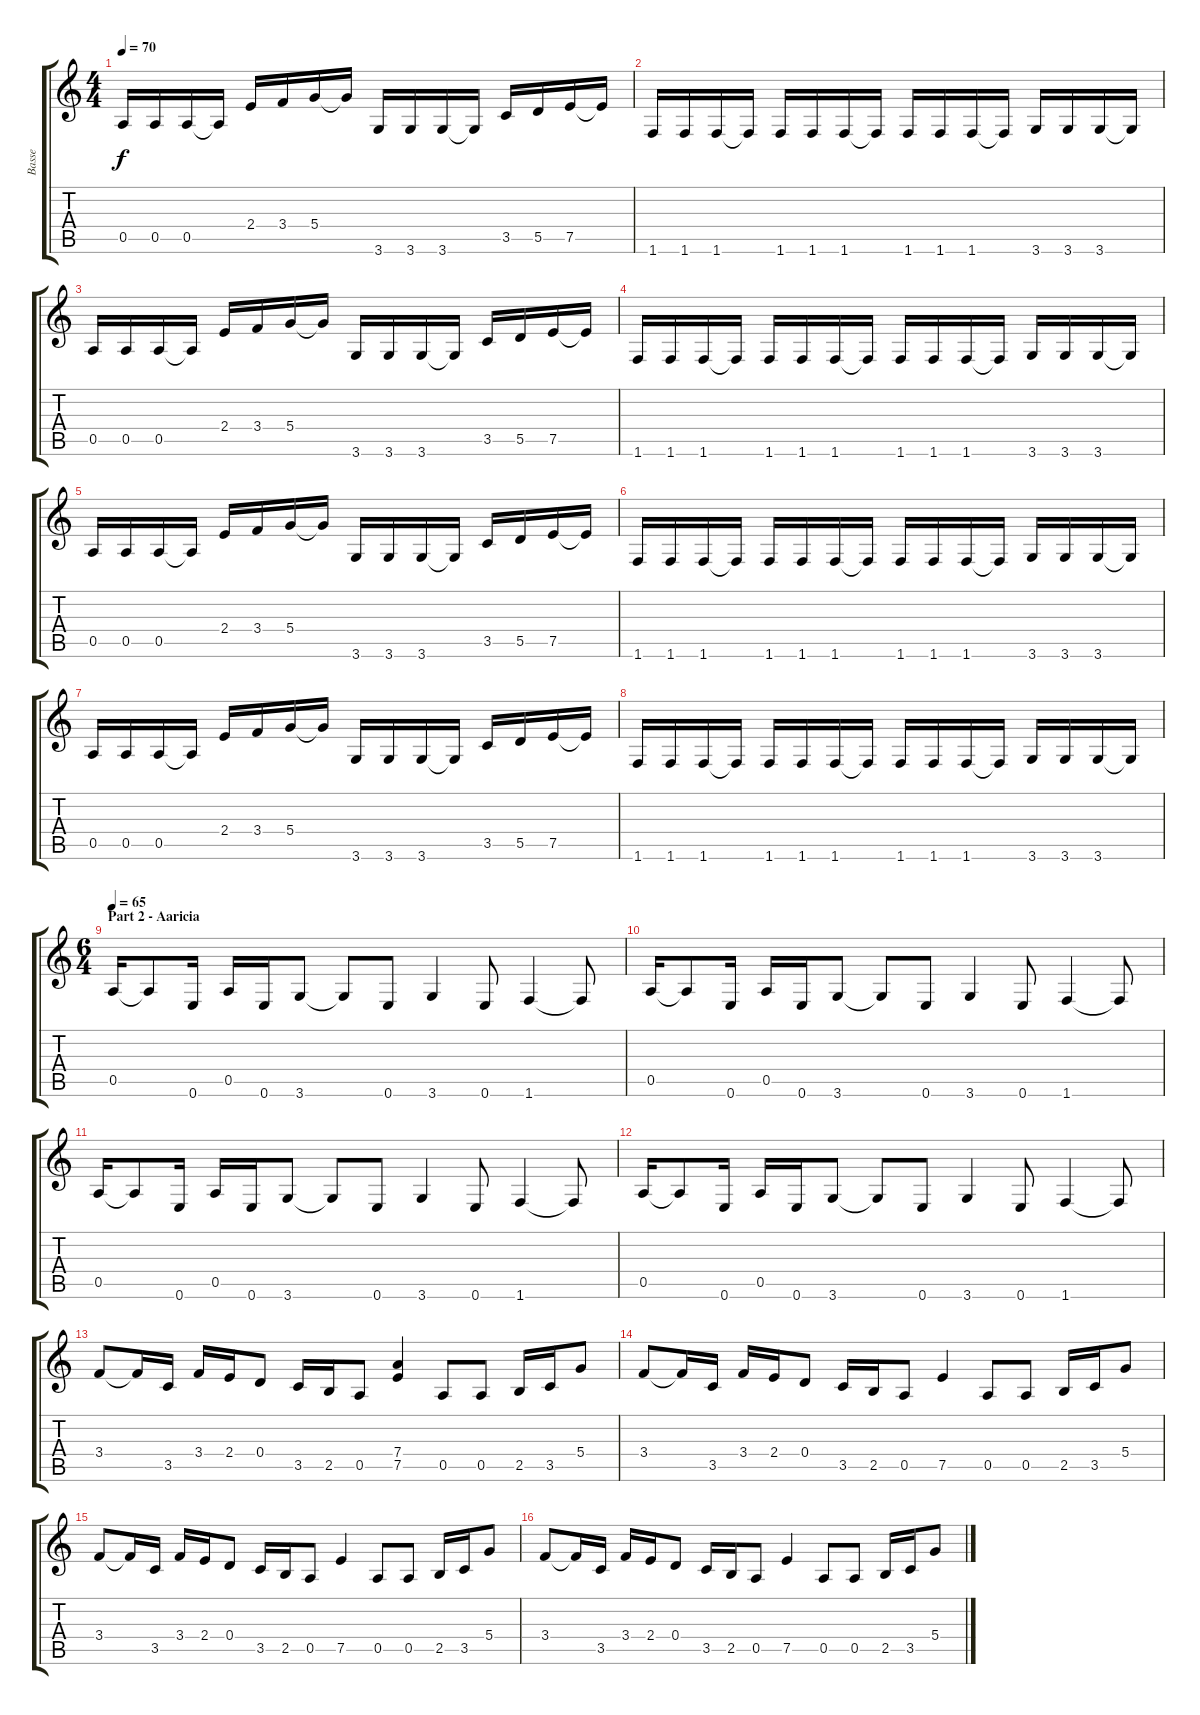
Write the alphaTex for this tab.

\track ("Basse" "Basse") {instrument electricbasspick}
\staff {score tabs}
\tuning (E4 B3 G3 D3 A2 E2) {hide}
\ts (4 4)
\tempo 70
\clef g2
\ks c
0.5.16{dy f} 0.5.16 0.5.16 0.5{t}.16 2.4.16 3.4.16 5.4.16 5.4{t}.16 3.6.16 3.6.16 3.6.16 3.6{t}.16 3.5.16 5.5.16 7.5.16 7.5{t}.16 |
1.6.16 1.6.16 1.6.16 1.6{t}.16 1.6.16 1.6.16 1.6.16 1.6{t}.16 1.6.16 1.6.16 1.6.16 1.6{t}.16 3.6.16 3.6.16 3.6.16 3.6{t}.16 |
0.5.16 0.5.16 0.5.16 0.5{t}.16 2.4.16 3.4.16 5.4.16 5.4{t}.16 3.6.16 3.6.16 3.6.16 3.6{t}.16 3.5.16 5.5.16 7.5.16 7.5{t}.16 |
1.6.16 1.6.16 1.6.16 1.6{t}.16 1.6.16 1.6.16 1.6.16 1.6{t}.16 1.6.16 1.6.16 1.6.16 1.6{t}.16 3.6.16 3.6.16 3.6.16 3.6{t}.16 |
0.5.16 0.5.16 0.5.16 0.5{t}.16 2.4.16 3.4.16 5.4.16 5.4{t}.16 3.6.16 3.6.16 3.6.16 3.6{t}.16 3.5.16 5.5.16 7.5.16 7.5{t}.16 |
1.6.16 1.6.16 1.6.16 1.6{t}.16 1.6.16 1.6.16 1.6.16 1.6{t}.16 1.6.16 1.6.16 1.6.16 1.6{t}.16 3.6.16 3.6.16 3.6.16 3.6{t}.16 |
0.5.16 0.5.16 0.5.16 0.5{t}.16 2.4.16 3.4.16 5.4.16 5.4{t}.16 3.6.16 3.6.16 3.6.16 3.6{t}.16 3.5.16 5.5.16 7.5.16 7.5{t}.16 |
1.6.16 1.6.16 1.6.16 1.6{t}.16 1.6.16 1.6.16 1.6.16 1.6{t}.16 1.6.16 1.6.16 1.6.16 1.6{t}.16 3.6.16 3.6.16 3.6.16 3.6{t}.16 |
\ts (6 4)
\section ("" "Part 2 - Aaricia")
\tempo 65
0.5.16 0.5{t}.8 0.6.16 0.5.16 0.6.16 3.6.8 3.6{t}.8 0.6.8 3.6.4 0.6.8 1.6.4 1.6{t}.8 |
0.5.16 0.5{t}.8 0.6.16 0.5.16 0.6.16 3.6.8 3.6{t}.8 0.6.8 3.6.4 0.6.8 1.6.4 1.6{t}.8 |
0.5.16 0.5{t}.8 0.6.16 0.5.16 0.6.16 3.6.8 3.6{t}.8 0.6.8 3.6.4 0.6.8 1.6.4 1.6{t}.8 |
0.5.16 0.5{t}.8 0.6.16 0.5.16 0.6.16 3.6.8 3.6{t}.8 0.6.8 3.6.4 0.6.8 1.6.4 1.6{t}.8 |
3.4.8 3.4{t}.16 3.5.16 3.4.16 2.4.16 0.4.8 3.5.16 2.5.16 0.5.8 (7.4 7.5).4 0.5.8 0.5.8 2.5.16 3.5.16 5.4.8 |
3.4.8 3.4{t}.16 3.5.16 3.4.16 2.4.16 0.4.8 3.5.16 2.5.16 0.5.8 7.5.4 0.5.8 0.5.8 2.5.16 3.5.16 5.4.8 |
3.4.8 3.4{t}.16 3.5.16 3.4.16 2.4.16 0.4.8 3.5.16 2.5.16 0.5.8 7.5.4 0.5.8 0.5.8 2.5.16 3.5.16 5.4.8 |
3.4.8 3.4{t}.16 3.5.16 3.4.16 2.4.16 0.4.8 3.5.16 2.5.16 0.5.8 7.5.4 0.5.8 0.5.8 2.5.16 3.5.16 5.4.8
